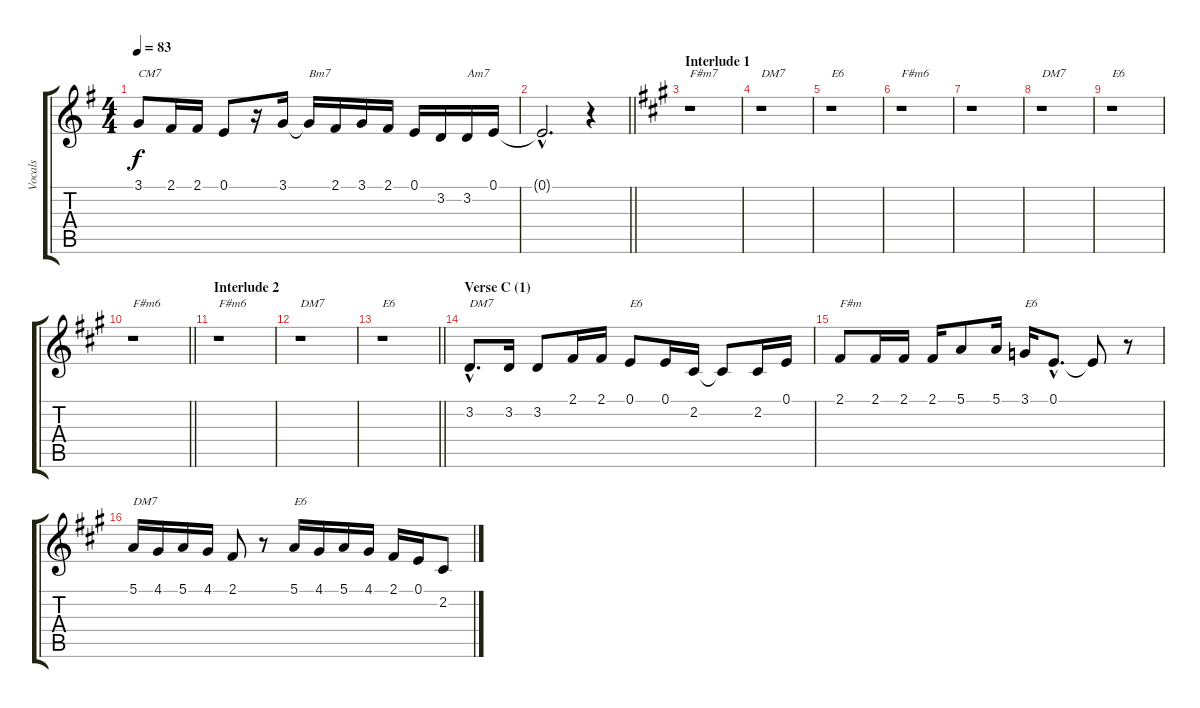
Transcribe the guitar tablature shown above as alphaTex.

\track ("Vocals" "Vocals") {instrument sopranosax}
\staff {score tabs}
\tuning (E4 B3 G3 D3 A2 E2) {hide}
\ts (4 4)
\tempo 83
\clef g2
\ks eminor
3.1.8{txt "CM7" dy f} 2.1.16 2.1.16 0.1.8 r.16 3.1.16 3.1{t}.16{txt "Bm7"} 2.1.16 3.1.16 2.1.16 0.1.16 3.2.16 3.2.16{txt "Am7"} 0.1.16 |
\barLineRight lightlight
0.1{hac t}.2{d} r.4 |
\section ("" "Interlude 1")
\ks f#minor
r.1{txt "F#m7"} |
r.1{txt "DM7"} |
r.1{txt "E6"} |
r.1{txt "F#m6"} |
r.1 |
r.1{txt "DM7"} |
r.1{txt "E6"} |
\barLineRight lightlight
r.1{txt "F#m6"} |
\section ("" "Interlude 2")
r.1{txt "F#m6"} |
r.1{txt "DM7"} |
\barLineRight lightlight
r.1{txt "E6"} |
\section ("" "Verse C (1)")
3.2{hac}.8{d txt "DM7"} 3.2.16 3.2.8 2.1.16 2.1.16 0.1.8{txt "E6"} 0.1.16 2.2.16 2.2{t}.8 2.2.16 0.1.16 |
2.1.8{txt "F#m"} 2.1.16 2.1.16 2.1.16 5.1.8 5.1.16 3.1.16{txt "E6"} 0.1{hac}.8{d} 0.1{t}.8 r.8 |
5.1.16{txt "DM7"} 4.1.16 5.1.16 4.1.16 2.1.8 r.8 5.1.16{txt "E6"} 4.1.16 5.1.16 4.1.16 2.1.16 0.1.16 2.2.8
